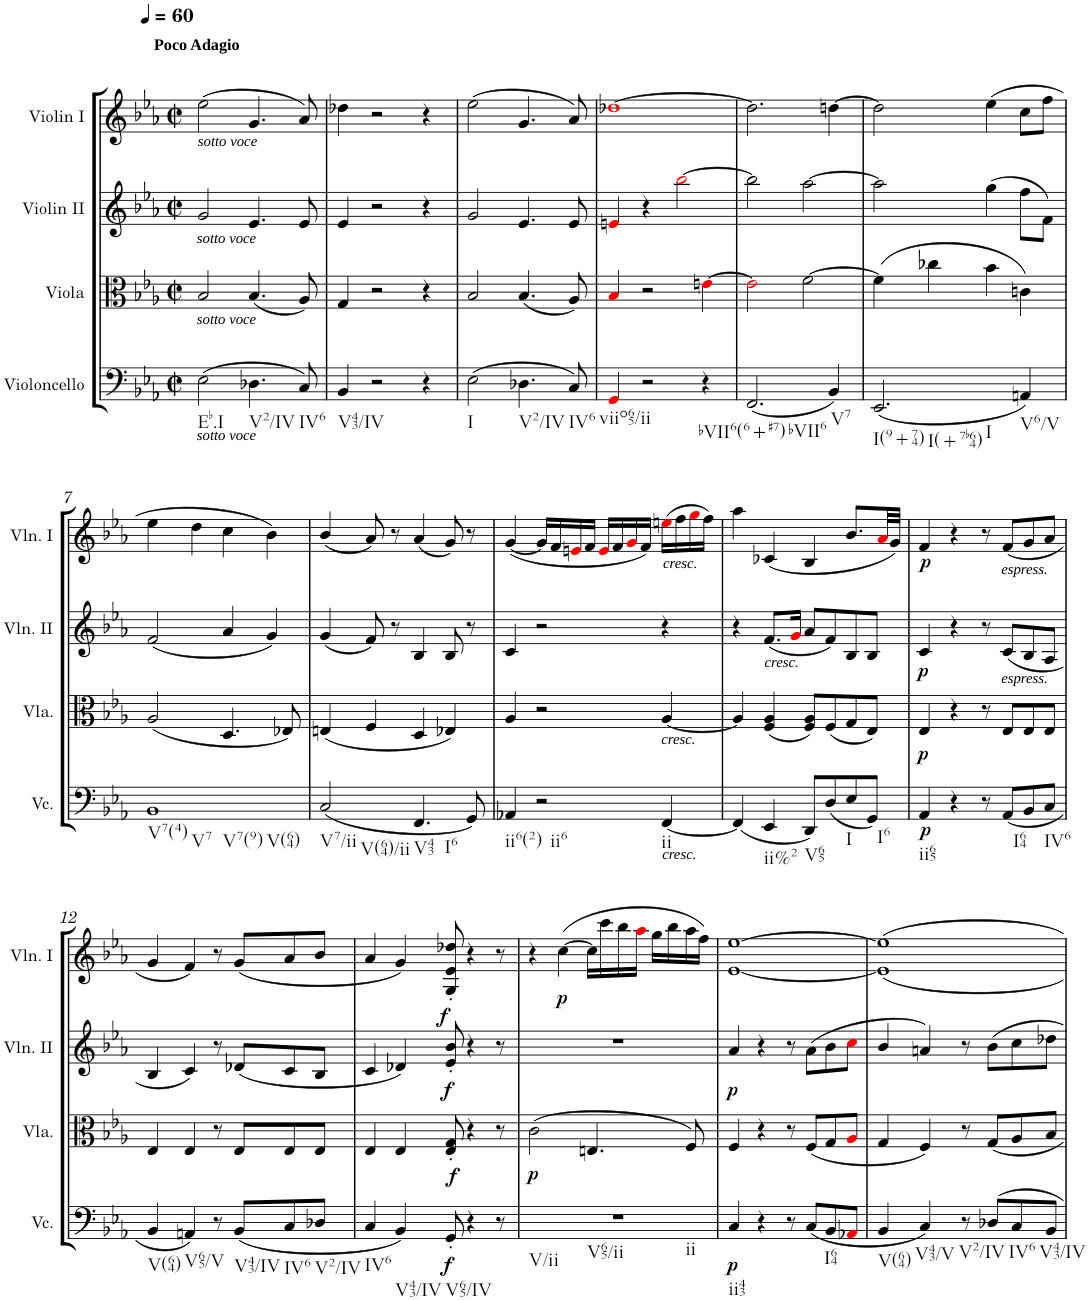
**kern	**dynam	**kern	**dynam	**kern	**dynam	**kern	**dynam
*part4	*part4	*part3	*part3	*part2	*part2	*part1	*part1
*staff4	*staff4	*staff3	*staff3	*staff2	*staff2	*staff1	*staff1
*I"Violoncello	*	*I"Viola	*	*I"Violin II	*	*I"Violin I	*
*I'Vc.	*	*I'Vla.	*	*I'Vln. II	*	*I'Vln. I	*
*clefF4	*	*clefC3	*	*clefG2	*	*clefG2	*
*k[b-e-a-]	*	*k[b-e-a-]	*	*k[b-e-a-]	*	*k[b-e-a-]	*
*E-:	*	*E-:	*	*E-:	*	*E-:	*
*M2/2	*	*M2/2	*	*M2/2	*	*M2/2	*
*met(c|)	*	*met(c|)	*	*met(c|)	*	*met(c|)	*
*MM60	*	*MM60	*	*MM60	*	*MM60	*
=1	=1	=1	=1	=1	=1	=1	=1
!	!	!	!	!	!	!LO:TX:b:i:t=sotto voce	!
!	!	!	!	!	!	!LO:TX:a:B:t=Poco Adagio	!
!	!	!	!	!LO:TX:b:i:t=sotto voce	!	!	!
!	!	!LO:TX:b:i:t=sotto voce	!	!	!	!	!
!LO:TX:b:i:t=sotto voce	!	!	!	!	!	!	!
!LO:TX:b:t=Eb.I	!	!	!	!	!	!	!
(2E-\	.	2B-/	.	2g/	.	(2ee-\	.
!LO:TX:b:t=V2/IV	!	!	!	!	!	!	!
4.D-X\	.	(4.B-/	.	4.e-/	.	4.g/	.
!LO:TX:b:t=IV6	!	!	!	!	!	!	!
8C/)	.	8A-/)	.	8e-/	.	8a-/)	.
=2	=2	=2	=2	=2	=2	=2	=2
!LO:TX:b:t=V43/IV	!	!	!	!	!	!	!
4BB-/	.	4G/	.	4e-/	.	4dd-X\	.
2r	.	2r	.	2r	.	2r	.
4r	.	4r	.	4r	.	4r	.
=3	=3	=3	=3	=3	=3	=3	=3
!LO:TX:b:t=I	!	!	!	!	!	!	!
(2E-\	.	2B-/	.	2g/	.	(2ee-\	.
!LO:TX:b:t=V2/IV	!	!	!	!	!	!	!
4.D-X\	.	(4.B-/	.	4.e-/	.	4.g/	.
!LO:TX:b:t=IV6	!	!	!	!	!	!	!
8C/)	.	8A-/)	.	8e-/	.	8a-/)	.
=4	=4	=4	=4	=4	=4	=4	=4
!LO:TX:b:t=viio65/ii	!	!	!	!	!	!	!
4GGi/	.	4B-i/	.	4eni/	.	[1dd-Xi	.
2r	.	2r	.	4r	.	.	.
.	.	.	.	[2bb-i\	.	.	.
4r	.	[4eni\	.	.	.	.	.
=5	=5	=5	=5	=5	=5	=5	=5
!LO:TX:b:t=bVII6(6+#7)	!	!	!	!	!	!	!
!LO:TX:b:t=bVII6	!	!	!	!	!	!	!
(2.FF/	.	2ei\]	.	2bb-\]	.	2.dd-\]	.
.	.	[2f\	.	[2aa-\	.	.	.
!LO:TX:b:t=V7	!	!	!	!	!	!	!
4BB-/)	.	.	.	.	.	[4ddn\	.
=6	=6	=6	=6	=6	=6	=6	=6
!LO:TX:b:t=I(9+74)	!	!	!	!	!	!	!
!LO:TX:b:t=I(+7b64)	!	!	!	!	!	!	!
!LO:TX:b:t=I	!	!	!	!	!	!	!
(2.EE-/	.	(4f\]	.	2aa-\]	.	2dd\]	.
.	.	4cc-X\	.	.	.	.	.
.	.	4b-\	.	(4gg\	.	(4ee-\	.
!LO:TX:b:t=V6/V	!	!	!	!	!	!	!
4AAn/)	.	4cn\)	.	8ff\L	.	8cc\L	.
.	.	.	.	8f\J)	.	8ff\J	.
!!LO:LB:g=z
=7	=7	=7	=7	=7	=7	=7	=7
!LO:TX:b:t=V7(4)	!	!	!	!	!	!	!
!LO:TX:b:t=V7	!	!	!	!	!	!	!
!LO:TX:b:t=V7(9)	!	!	!	!	!	!	!
!LO:TX:b:t=V(64)	!	!	!	!	!	!	!
1BB-	.	(2A-/	.	(2f/	.	4ee-\	.
.	.	.	.	.	.	4dd\	.
.	.	4.D/	.	4a-/	.	4cc\	.
.	.	.	.	4g/)	.	4b-\)	.
.	.	8E-X/)	.	.	.	.	.
=8	=8	=8	=8	=8	=8	=8	=8
!LO:TX:b:t=V7/ii	!	!	!	!	!	!	!
!LO:TX:b:t=V(64)/ii	!	!	!	!	!	!	!
(2C/	.	(4En/	.	(4g/	.	(4b-/	.
.	.	4F/	.	8f/)	.	8a-/)	.
.	.	.	.	8r	.	8r	.
!LO:TX:b:t=V43	!	!	!	!	!	!	!
!LO:TX:b:t=I6	!	!	!	!	!	!	!
4.FF/	.	4D/	.	4B-/	.	(4a-/	.
.	.	4E-X/)	.	8B-/	.	8g/)	.
8GG/)	.	.	.	8r	.	8r	.
=9	=9	=9	=9	=9	=9	=9	=9
!LO:TX:b:t=ii6(2)	!	!	!	!	!	!	!
4AA-X/	.	4A-/	.	4c/	.	([4g/	.
!LO:TX:b:t=ii6	!	!	!	!	!	!	!
2r	.	2r	.	2r	.	16g/LL]	.
.	.	.	.	.	.	16f/	.
.	.	.	.	.	.	16eni/	.
.	.	.	.	.	.	16f/JJ	.
.	.	.	.	.	.	16ei/LL	.
.	.	.	.	.	.	16f/	.
.	.	.	.	.	.	16gi/	.
.	.	.	.	.	.	16f/JJ)	.
!	!	!	!	!	!	!LO:TX:b:i:t=cresc.	!
!	!	!LO:TX:b:i:t=cresc.	!	!	!	!	!
!LO:TX:b:i:t=cresc.	!	!	!	!	!	!	!
!LO:TX:b:t=ii	!	!	!	!	!	!	!
[4FF/	.	[4A-/	.	4r	.	(16eeni\LL	.
.	.	.	.	.	.	16ff\	.
.	.	.	.	.	.	16ggi\	.
.	.	.	.	.	.	16ff\JJ)	.
=10	=10	=10	=10	=10	=10	=10	=10
(4FF/]	.	4A-/]	.	4r	.	4aa-\	.
!	!	!	!	!LO:TX:b:i:t=cresc.	!	!	!
!LO:TX:b:t=ii%2	!	!	!	!	!	!	!
4EE-/	.	(4F/ 4A-/	.	(8.f/L	.	(4c-X/	.
.	.	.	.	16gi/Jk	.	.	.
!LO:TX:b:t=V65	!	!	!	!	!	!	!
8DD/L)	.	8F/ 8A-/L)	.	8a-/L	.	4B-/	.
(8D/	.	(8F/	.	8f/)	.	.	.
!LO:TX:b:t=I	!	!	!	!	!	!	!
8E-/	.	8G/	.	8B-/	.	8.b-/L	.
!LO:TX:b:t=I6	!	!	!	!	!	!	!
8GG/J)	.	8E-/J)	.	8B-/J	.	.	.
.	.	.	.	.	.	32a-i/LL	.
.	.	.	.	.	.	32g/JJJ)	.
=11	=11	=11	=11	=11	=11	=11	=11
!LO:TX:b:t=ii65	!	!	!	!	!	!	!
!	!LO:DY:b	!	!LO:DY:b	!	!LO:DY:b	!	!LO:DY:b
4AA-/	p	4E-/	p	4c/	p	4f/	p
4r	.	4r	.	4r	.	4r	.
8r	.	8r	.	8r	.	8r	.
!	!	!	!	!	!	!LO:TX:b:i:t=espress.	!
!	!	!	!	!LO:TX:b:i:t=espress.	!	!	!
(8AA-/L	.	8E-/L	.	(8c/L	.	(8f/L	.
!LO:TX:b:t=I64	!	!	!	!	!	!	!
8BB-/	.	8E-/	.	8B-/	.	8g/	.
!LO:TX:b:t=IV6	!	!	!	!	!	!	!
8C/J	.	8E-/J	.	8A-/J	.	8a-/J	.
!!LO:LB:g=z
=12	=12	=12	=12	=12	=12	=12	=12
!LO:TX:b:t=V(64)	!	!	!	!	!	!	!
4BB-/	.	4E-/	.	4B-/	.	4g/	.
!LO:TX:b:t=V65/V	!	!	!	!	!	!	!
4AAn/)	.	4E-/	.	4c/)	.	4f/)	.
8r	.	8r	.	8r	.	8r	.
!LO:TX:b:t=V43/IV	!	!	!	!	!	!	!
(8BB-/L	.	8E-/L	.	(8d-X/L	.	(8g/L	.
!LO:TX:b:t=IV6	!	!	!	!	!	!	!
8C/	.	8E-/	.	8c/	.	8a-/	.
!LO:TX:b:t=V2/IV	!	!	!	!	!	!	!
8D-X/J	.	8E-/J	.	8B-/J	.	8b-/J	.
=13	=13	=13	=13	=13	=13	=13	=13
!LO:TX:b:t=IV6	!	!	!	!	!	!	!
4C/	.	4E-/	.	4c/	.	4a-/	.
!LO:TX:b:t=V43/IV	!	!	!	!	!	!	!
4BB-/)	.	4E-/	.	4d-X/)	.	4g/)	.
!LO:TX:b:t=V65/IV	!	!	!	!	!	!	!
!	!LO:DY:b	!	!	!	!	!	!
!	!LO:DY:n=1:a	!	!	!	!LO:DY:b	!	!
!	!	!	!	!	!LO:DY:n=1:a	!	!
8GG'/	f f	8E-/' 8G/'	.	8e-/' 8b-/'	f f	8G/' 8e-/' 8dd-X/'	.
4r	.	4r	.	4r	.	4r	.
8r	.	8r	.	8r	.	8r	.
=14	=14	=14	=14	=14	=14	=14	=14
!LO:TX:b:t=V/ii	!	!	!	!	!	!	!
!LO:TX:b:t=V65/ii	!	!	!	!	!	!	!
!LO:TX:b:t=ii	!	!	!	!	!	!	!
!	!	!	!LO:DY:b	!	!	!	!
1r	.	(2c\	p	1r	.	4r	.
!	!	!	!	!	!	!	!LO:DY:b
.	.	.	.	.	.	([4cc\	p
.	.	4.En/	.	.	.	16cc\LL]	.
.	.	.	.	.	.	16ccc\	.
.	.	.	.	.	.	16bb-\	.
.	.	.	.	.	.	16aa-i\JJ	.
.	.	.	.	.	.	16gg\LL	.
.	.	.	.	.	.	16bb-\	.
.	.	8F/)	.	.	.	16aa-\	.
.	.	.	.	.	.	16ff\JJ)	.
=15	=15	=15	=15	=15	=15	=15	=15
!LO:TX:b:t=ii43	!	!	!	!	!	!	!
!	!LO:DY:b	!	!	!	!LO:DY:b	!	!
4C/	p	4F/	.	4a-/	p	[1e- [1ee-	.
4r	.	4r	.	4r	.	.	.
8r	.	8r	.	8r	.	.	.
(8C/L	.	(8F/L	.	(8a-\L	.	.	.
!LO:TX:b:t=I64	!	!	!	!	!	!	!
8BB-/	.	8G/	.	8b-\	.	.	.
8AA-Xi/J	.	8A-i/J	.	8cci\J	.	.	.
=16	=16	=16	=16	=16	=16	=16	=16
!LO:TX:b:t=V(64)	!	!	!	!	!	!	!
4BB-/	.	4G/	.	4b-/	.	1e-] 1ee-]	.
!LO:TX:b:t=V43/V	!	!	!	!	!	!	!
4C/)	.	4F/)	.	4an/)	.	.	.
!LO:TX:b:t=V2/IV	!	!	!	!	!	!	!
8r	.	8r	.	8r	.	.	.
8D-X/L	.	8G/L	.	8b-\L	.	.	.
!LO:TX:b:t=IV6	!	!	!	!	!	!	!
8C/	.	8A-/	.	8cc\	.	.	.
!LO:TX:b:t=V43/IV	!	!	!	!	!	!	!
8BB-/J	.	8B-/J	.	8dd-X\J	.	.	.
=	=	=	=	=	=	=	=
*-	*-	*-	*-	*-	*-	*-	*-
